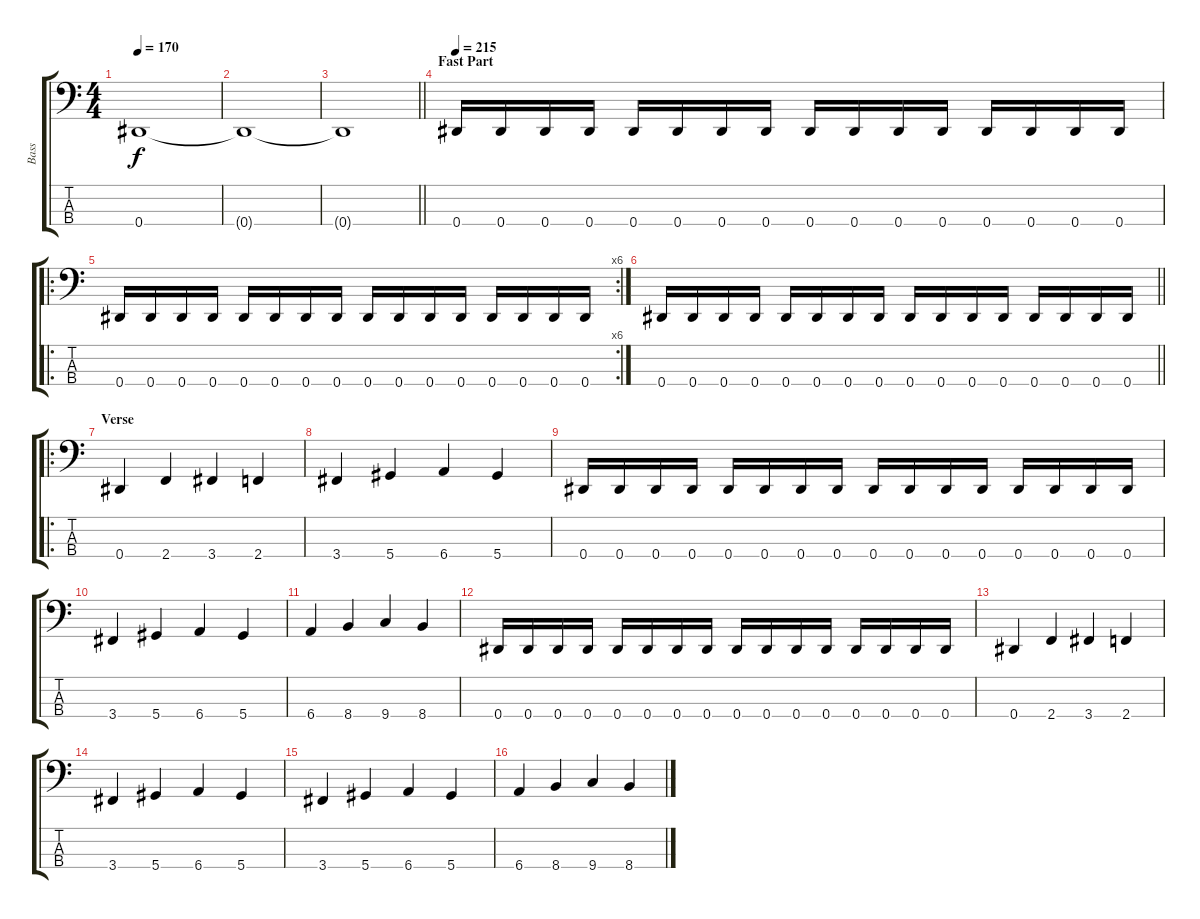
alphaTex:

\track ("Bass" "Bass") {instrument electricbassfinger}
\staff {score tabs}
\tuning (Gb2 Db2 Ab1 Eb1) {hide}
\ts (4 4)
\tempo 170
\clef f4
\ks c
0.4{t}.1{dy f} |
0.4{t}.1 |
\barLineRight lightlight
0.4{t}.1 |
\section ("" "Fast Part")
\tempo 215
0.4.16 0.4.16 0.4.16 0.4.16 0.4.16 0.4.16 0.4.16 0.4.16 0.4.16 0.4.16 0.4.16 0.4.16 0.4.16 0.4.16 0.4.16 0.4.16 |
\ro
\rc 6
0.4.16 0.4.16 0.4.16 0.4.16 0.4.16 0.4.16 0.4.16 0.4.16 0.4.16 0.4.16 0.4.16 0.4.16 0.4.16 0.4.16 0.4.16 0.4.16 |
\barLineRight lightlight
0.4.16 0.4.16 0.4.16 0.4.16 0.4.16 0.4.16 0.4.16 0.4.16 0.4.16 0.4.16 0.4.16 0.4.16 0.4.16 0.4.16 0.4.16 0.4.16 |
\ro
\section ("" "Verse")
0.4.4 2.4.4 3.4.4 2.4.4 |
3.4.4 5.4.4 6.4.4 5.4.4 |
0.4.16 0.4.16 0.4.16 0.4.16 0.4.16 0.4.16 0.4.16 0.4.16 0.4.16 0.4.16 0.4.16 0.4.16 0.4.16 0.4.16 0.4.16 0.4.16 |
3.4.4 5.4.4 6.4.4 5.4.4 |
6.4.4 8.4.4 9.4.4 8.4.4 |
0.4.16 0.4.16 0.4.16 0.4.16 0.4.16 0.4.16 0.4.16 0.4.16 0.4.16 0.4.16 0.4.16 0.4.16 0.4.16 0.4.16 0.4.16 0.4.16 |
0.4.4 2.4.4 3.4.4 2.4.4 |
3.4.4 5.4.4 6.4.4 5.4.4 |
3.4.4 5.4.4 6.4.4 5.4.4 |
6.4.4 8.4.4 9.4.4 8.4.4
